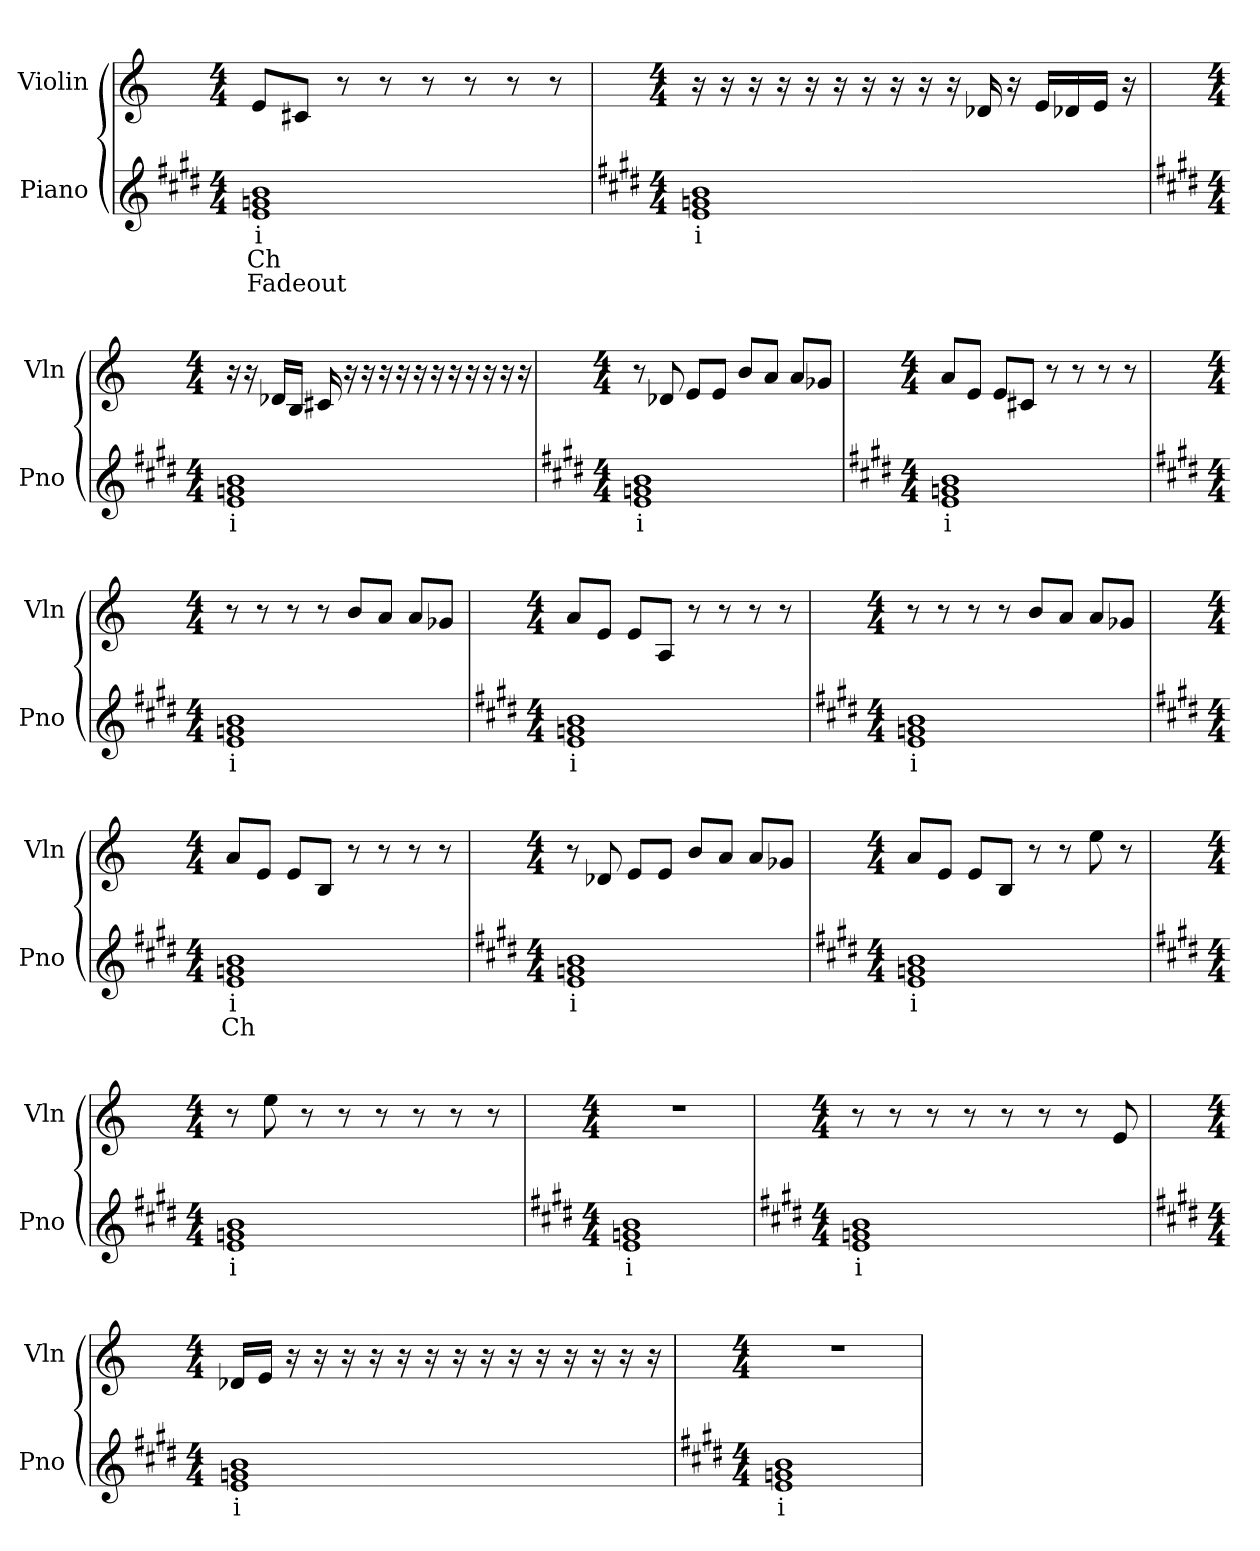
**kern	**text	**text	**text	**kern
*part2	*part2	*part2	*part2	*part1
*staff2	*staff2	*staff2	*staff2	*staff1
*I"Piano	*	*	*	*I"Violin
*I'Pno	*	*	*	*I'Vln
*k[f#c#g#d#]	*	*	*	*
*E:	*	*	*	*
*M4/4	*	*	*	*M4/4
=	=	=	=	=
1e 1gn 1b	i	Ch	Fadeout	8eL
.	.	.	.	8c#XJ
.	.	.	.	8r
.	.	.	.	8r
.	.	.	.	8r
.	.	.	.	8r
.	.	.	.	8r
.	.	.	.	8r
=	=	=	=	=
*k[f#c#g#d#]	*	*	*	*
*E:	*	*	*	*
*M4/4	*	*	*	*M4/4
1e 1gn 1b	i	.	.	16r
.	.	.	.	16r
.	.	.	.	16r
.	.	.	.	16r
.	.	.	.	16r
.	.	.	.	16r
.	.	.	.	16r
.	.	.	.	16r
.	.	.	.	16r
.	.	.	.	16r
.	.	.	.	16d-X
.	.	.	.	16r
.	.	.	.	16eLL
.	.	.	.	16d-X
.	.	.	.	16eJJ
.	.	.	.	16r
=	=	=	=	=
*k[f#c#g#d#]	*	*	*	*
*E:	*	*	*	*
*M4/4	*	*	*	*M4/4
1e 1gn 1b	i	.	.	16r
.	.	.	.	16r
.	.	.	.	16d-XLL
.	.	.	.	16BJJ
.	.	.	.	16c#X
.	.	.	.	16r
.	.	.	.	16r
.	.	.	.	16r
.	.	.	.	16r
.	.	.	.	16r
.	.	.	.	16r
.	.	.	.	16r
.	.	.	.	16r
.	.	.	.	16r
.	.	.	.	16r
.	.	.	.	16r
=	=	=	=	=
*k[f#c#g#d#]	*	*	*	*
*E:	*	*	*	*
*M4/4	*	*	*	*M4/4
1e 1gn 1b	i	.	.	8r
.	.	.	.	8d-X
.	.	.	.	8eL
.	.	.	.	8eJ
.	.	.	.	8bL
.	.	.	.	8aJ
.	.	.	.	8aL
.	.	.	.	8g-XJ
=	=	=	=	=
*k[f#c#g#d#]	*	*	*	*
*E:	*	*	*	*
*M4/4	*	*	*	*M4/4
1e 1gn 1b	i	.	.	8aL
.	.	.	.	8eJ
.	.	.	.	8eL
.	.	.	.	8c#XJ
.	.	.	.	8r
.	.	.	.	8r
.	.	.	.	8r
.	.	.	.	8r
=	=	=	=	=
*k[f#c#g#d#]	*	*	*	*
*E:	*	*	*	*
*M4/4	*	*	*	*M4/4
1e 1gn 1b	i	.	.	8r
.	.	.	.	8r
.	.	.	.	8r
.	.	.	.	8r
.	.	.	.	8bL
.	.	.	.	8aJ
.	.	.	.	8aL
.	.	.	.	8g-XJ
=	=	=	=	=
*k[f#c#g#d#]	*	*	*	*
*E:	*	*	*	*
*M4/4	*	*	*	*M4/4
1e 1gn 1b	i	.	.	8aL
.	.	.	.	8eJ
.	.	.	.	8eL
.	.	.	.	8AJ
.	.	.	.	8r
.	.	.	.	8r
.	.	.	.	8r
.	.	.	.	8r
=	=	=	=	=
*k[f#c#g#d#]	*	*	*	*
*E:	*	*	*	*
*M4/4	*	*	*	*M4/4
1e 1gn 1b	i	.	.	8r
.	.	.	.	8r
.	.	.	.	8r
.	.	.	.	8r
.	.	.	.	8bL
.	.	.	.	8aJ
.	.	.	.	8aL
.	.	.	.	8g-XJ
=	=	=	=	=
*k[f#c#g#d#]	*	*	*	*
*E:	*	*	*	*
*M4/4	*	*	*	*M4/4
1e 1gn 1b	i	Ch	.	8aL
.	.	.	.	8eJ
.	.	.	.	8eL
.	.	.	.	8BJ
.	.	.	.	8r
.	.	.	.	8r
.	.	.	.	8r
.	.	.	.	8r
=	=	=	=	=
*k[f#c#g#d#]	*	*	*	*
*E:	*	*	*	*
*M4/4	*	*	*	*M4/4
1e 1gn 1b	i	.	.	8r
.	.	.	.	8d-X
.	.	.	.	8eL
.	.	.	.	8eJ
.	.	.	.	8bL
.	.	.	.	8aJ
.	.	.	.	8aL
.	.	.	.	8g-XJ
=	=	=	=	=
*k[f#c#g#d#]	*	*	*	*
*E:	*	*	*	*
*M4/4	*	*	*	*M4/4
1e 1gn 1b	i	.	.	8aL
.	.	.	.	8eJ
.	.	.	.	8eL
.	.	.	.	8BJ
.	.	.	.	8r
.	.	.	.	8r
.	.	.	.	8ee
.	.	.	.	8r
=	=	=	=	=
*k[f#c#g#d#]	*	*	*	*
*E:	*	*	*	*
*M4/4	*	*	*	*M4/4
1e 1gn 1b	i	.	.	8r
.	.	.	.	8ee
.	.	.	.	8r
.	.	.	.	8r
.	.	.	.	8r
.	.	.	.	8r
.	.	.	.	8r
.	.	.	.	8r
=	=	=	=	=
*k[f#c#g#d#]	*	*	*	*
*E:	*	*	*	*
*M4/4	*	*	*	*M4/4
1e 1gn 1b	i	.	.	1r
=	=	=	=	=
*k[f#c#g#d#]	*	*	*	*
*E:	*	*	*	*
*M4/4	*	*	*	*M4/4
1e 1gn 1b	i	.	.	8r
.	.	.	.	8r
.	.	.	.	8r
.	.	.	.	8r
.	.	.	.	8r
.	.	.	.	8r
.	.	.	.	8r
.	.	.	.	8e
=	=	=	=	=
*k[f#c#g#d#]	*	*	*	*
*E:	*	*	*	*
*M4/4	*	*	*	*M4/4
1e 1gn 1b	i	.	.	16d-XLL
.	.	.	.	16eJJ
.	.	.	.	16r
.	.	.	.	16r
.	.	.	.	16r
.	.	.	.	16r
.	.	.	.	16r
.	.	.	.	16r
.	.	.	.	16r
.	.	.	.	16r
.	.	.	.	16r
.	.	.	.	16r
.	.	.	.	16r
.	.	.	.	16r
.	.	.	.	16r
.	.	.	.	16r
=	=	=	=	=
*k[f#c#g#d#]	*	*	*	*
*E:	*	*	*	*
*M4/4	*	*	*	*M4/4
1e 1gn 1b	i	.	.	1r
=	=	=	=	=
*-	*-	*-	*-	*-
